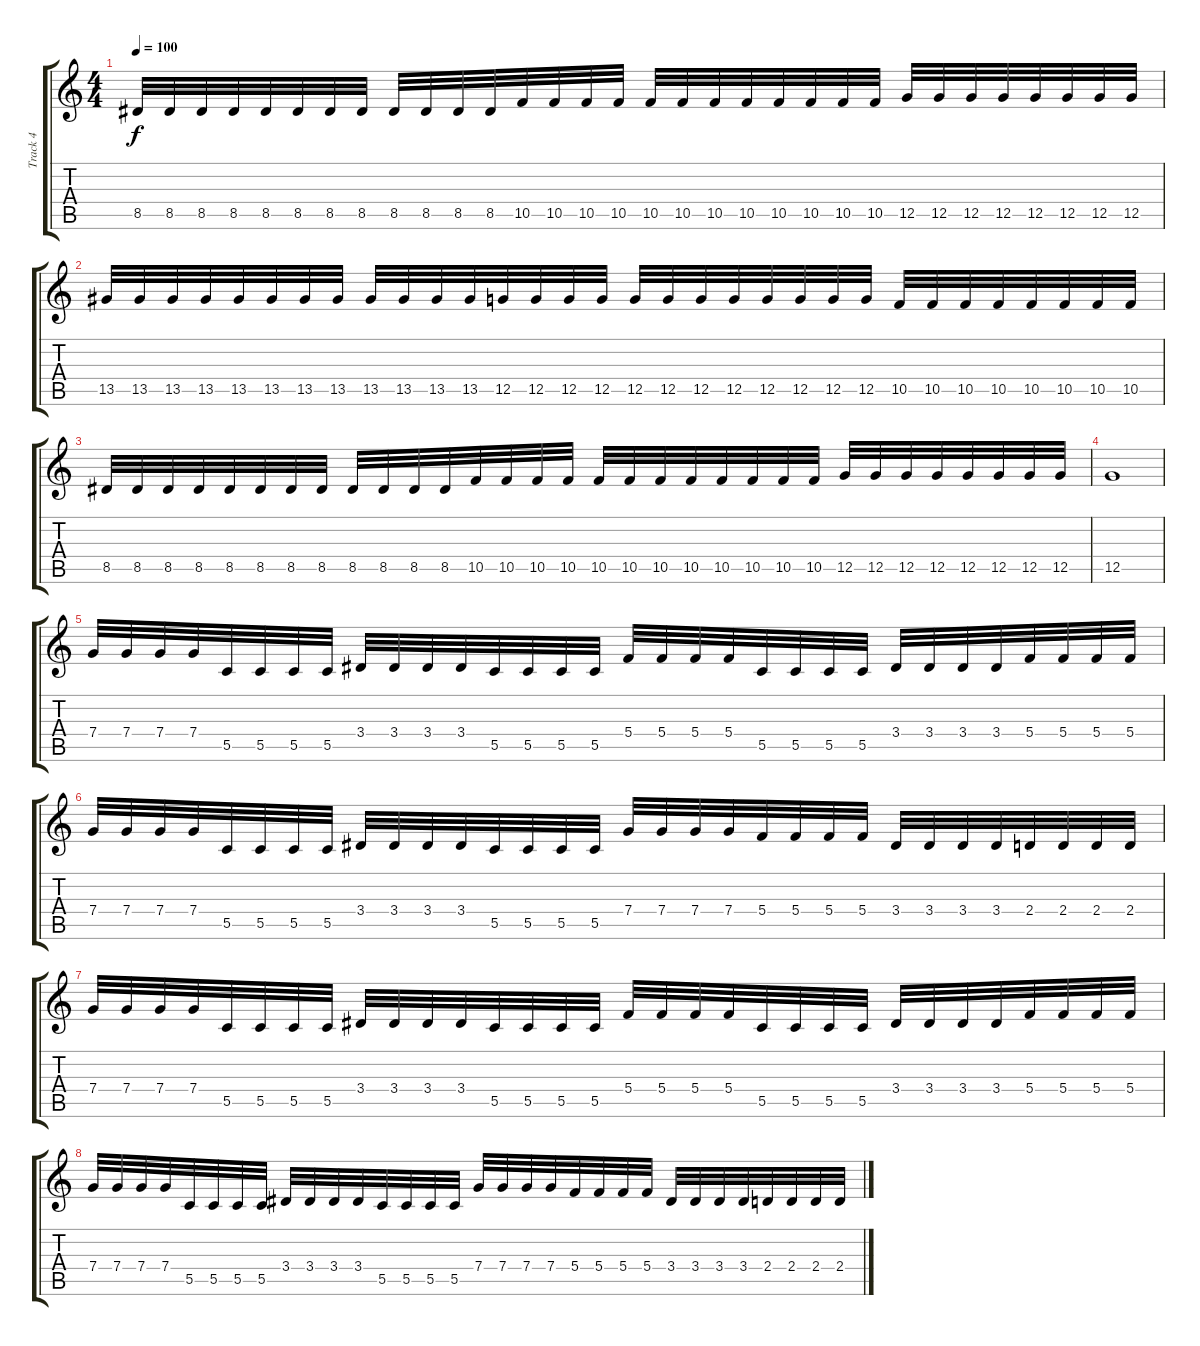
\track ("Track 4" "Track 4") {instrument electricbassfinger}
\staff {score tabs}
\tuning (D4 A3 F3 C3 G2 C2) {hide}
\ts (4 4)
\tempo 100
\clef g2
\ks c
8.5.32{dy f} 8.5.32 8.5.32 8.5.32 8.5.32 8.5.32 8.5.32 8.5.32 8.5.32 8.5.32 8.5.32 8.5.32 10.5.32 10.5.32 10.5.32 10.5.32 10.5.32 10.5.32 10.5.32 10.5.32 10.5.32 10.5.32 10.5.32 10.5.32 12.5.32 12.5.32 12.5.32 12.5.32 12.5.32 12.5.32 12.5.32 12.5.32 |
13.5.32 13.5.32 13.5.32 13.5.32 13.5.32 13.5.32 13.5.32 13.5.32 13.5.32 13.5.32 13.5.32 13.5.32 12.5.32 12.5.32 12.5.32 12.5.32 12.5.32 12.5.32 12.5.32 12.5.32 12.5.32 12.5.32 12.5.32 12.5.32 10.5.32 10.5.32 10.5.32 10.5.32 10.5.32 10.5.32 10.5.32 10.5.32 |
8.5.32 8.5.32 8.5.32 8.5.32 8.5.32 8.5.32 8.5.32 8.5.32 8.5.32 8.5.32 8.5.32 8.5.32 10.5.32 10.5.32 10.5.32 10.5.32 10.5.32 10.5.32 10.5.32 10.5.32 10.5.32 10.5.32 10.5.32 10.5.32 12.5.32 12.5.32 12.5.32 12.5.32 12.5.32 12.5.32 12.5.32 12.5.32 |
12.5.1 |
7.4.32 7.4.32 7.4.32 7.4.32 5.5.32 5.5.32 5.5.32 5.5.32 3.4.32 3.4.32 3.4.32 3.4.32 5.5.32 5.5.32 5.5.32 5.5.32 5.4.32 5.4.32 5.4.32 5.4.32 5.5.32 5.5.32 5.5.32 5.5.32 3.4.32 3.4.32 3.4.32 3.4.32 5.4.32 5.4.32 5.4.32 5.4.32 |
7.4.32 7.4.32 7.4.32 7.4.32 5.5.32 5.5.32 5.5.32 5.5.32 3.4.32 3.4.32 3.4.32 3.4.32 5.5.32 5.5.32 5.5.32 5.5.32 7.4.32 7.4.32 7.4.32 7.4.32 5.4.32 5.4.32 5.4.32 5.4.32 3.4.32 3.4.32 3.4.32 3.4.32 2.4.32 2.4.32 2.4.32 2.4.32 |
7.4.32 7.4.32 7.4.32 7.4.32 5.5.32 5.5.32 5.5.32 5.5.32 3.4.32 3.4.32 3.4.32 3.4.32 5.5.32 5.5.32 5.5.32 5.5.32 5.4.32 5.4.32 5.4.32 5.4.32 5.5.32 5.5.32 5.5.32 5.5.32 3.4.32 3.4.32 3.4.32 3.4.32 5.4.32 5.4.32 5.4.32 5.4.32 |
7.4.32 7.4.32 7.4.32 7.4.32 5.5.32 5.5.32 5.5.32 5.5.32 3.4.32 3.4.32 3.4.32 3.4.32 5.5.32 5.5.32 5.5.32 5.5.32 7.4.32 7.4.32 7.4.32 7.4.32 5.4.32 5.4.32 5.4.32 5.4.32 3.4.32 3.4.32 3.4.32 3.4.32 2.4.32 2.4.32 2.4.32 2.4.32
